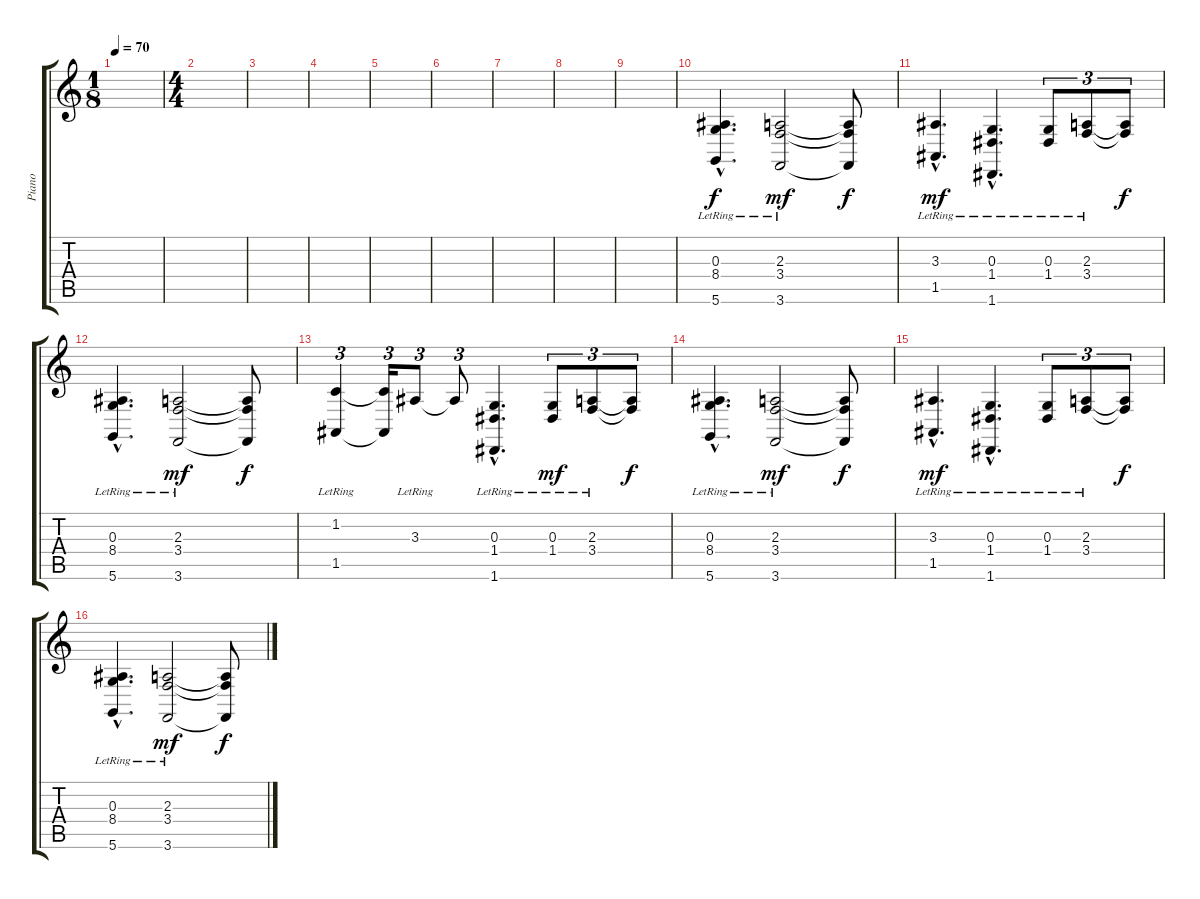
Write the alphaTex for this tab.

\track ("Piano" "Piano") {instrument acousticgrandpiano}
\staff {score tabs}
\tuning (E4 B3 G3 D3 A2 D2) {hide}
\ts (1 8)
\tempo 70
\clef g2
\ks c
|
\ts (4 4)
|
|
|
|
|
|
|
|
(0.3{hac lr} 8.4{hac lr} 5.6{hac lr}).4{d} (2.3{lr} 3.4{lr} 3.6{lr}).2{dy mf} (2.3{t} 3.4{t} 3.6{t}).8{dy f} |
(3.3{hac lr} 1.5{hac lr}).4{d dy mf} (0.3{hac lr} 1.4{hac lr} 1.6{hac lr}).4{d} (0.3{lr} 1.4{lr}).8{tu (3 2)} (2.3{lr} 3.4{lr}).8{tu (3 2)} (2.3{t} 3.4{t}).8{tu (3 2) dy f} |
(0.3{hac lr} 8.4{hac lr} 5.6{hac lr}).4{d} (2.3 3.4{lr} 3.6{lr}).2{dy mf} (2.3{t} 3.4{t} 3.6{t}).8{dy f} |
(1.2{lr} 1.5{lr}).4{tu (3 2)} (1.2{t} 1.5{t}).16{tu (3 2)} 3.3{lr}.8{tu (3 2)} 3.3{t}.8{tu (3 2)} (0.3{hac lr} 1.4{hac lr} 1.6{hac lr}).4{d} (0.3{lr} 1.4{lr}).8{tu (3 2) dy mf} (2.3{lr} 3.4{lr}).8{tu (3 2)} (2.3{t} 3.4{t}).8{tu (3 2) dy f} |
(0.3{hac lr} 8.4{hac lr} 5.6{hac lr}).4{d} (2.3{lr} 3.4{lr} 3.6{lr}).2{dy mf} (2.3{t} 3.4{t} 3.6{t}).8{dy f} |
(3.3{hac lr} 1.5{hac lr}).4{d dy mf} (0.3{hac lr} 1.4{hac lr} 1.6{hac lr}).4{d} (0.3{lr} 1.4{lr}).8{tu (3 2)} (2.3{lr} 3.4{lr}).8{tu (3 2)} (2.3{t} 3.4{t}).8{tu (3 2) dy f} |
(0.3{hac lr} 8.4{hac lr} 5.6{hac lr}).4{d} (2.3 3.4{lr} 3.6{lr}).2{dy mf} (2.3{t} 3.4{t} 3.6{t}).8{dy f}
